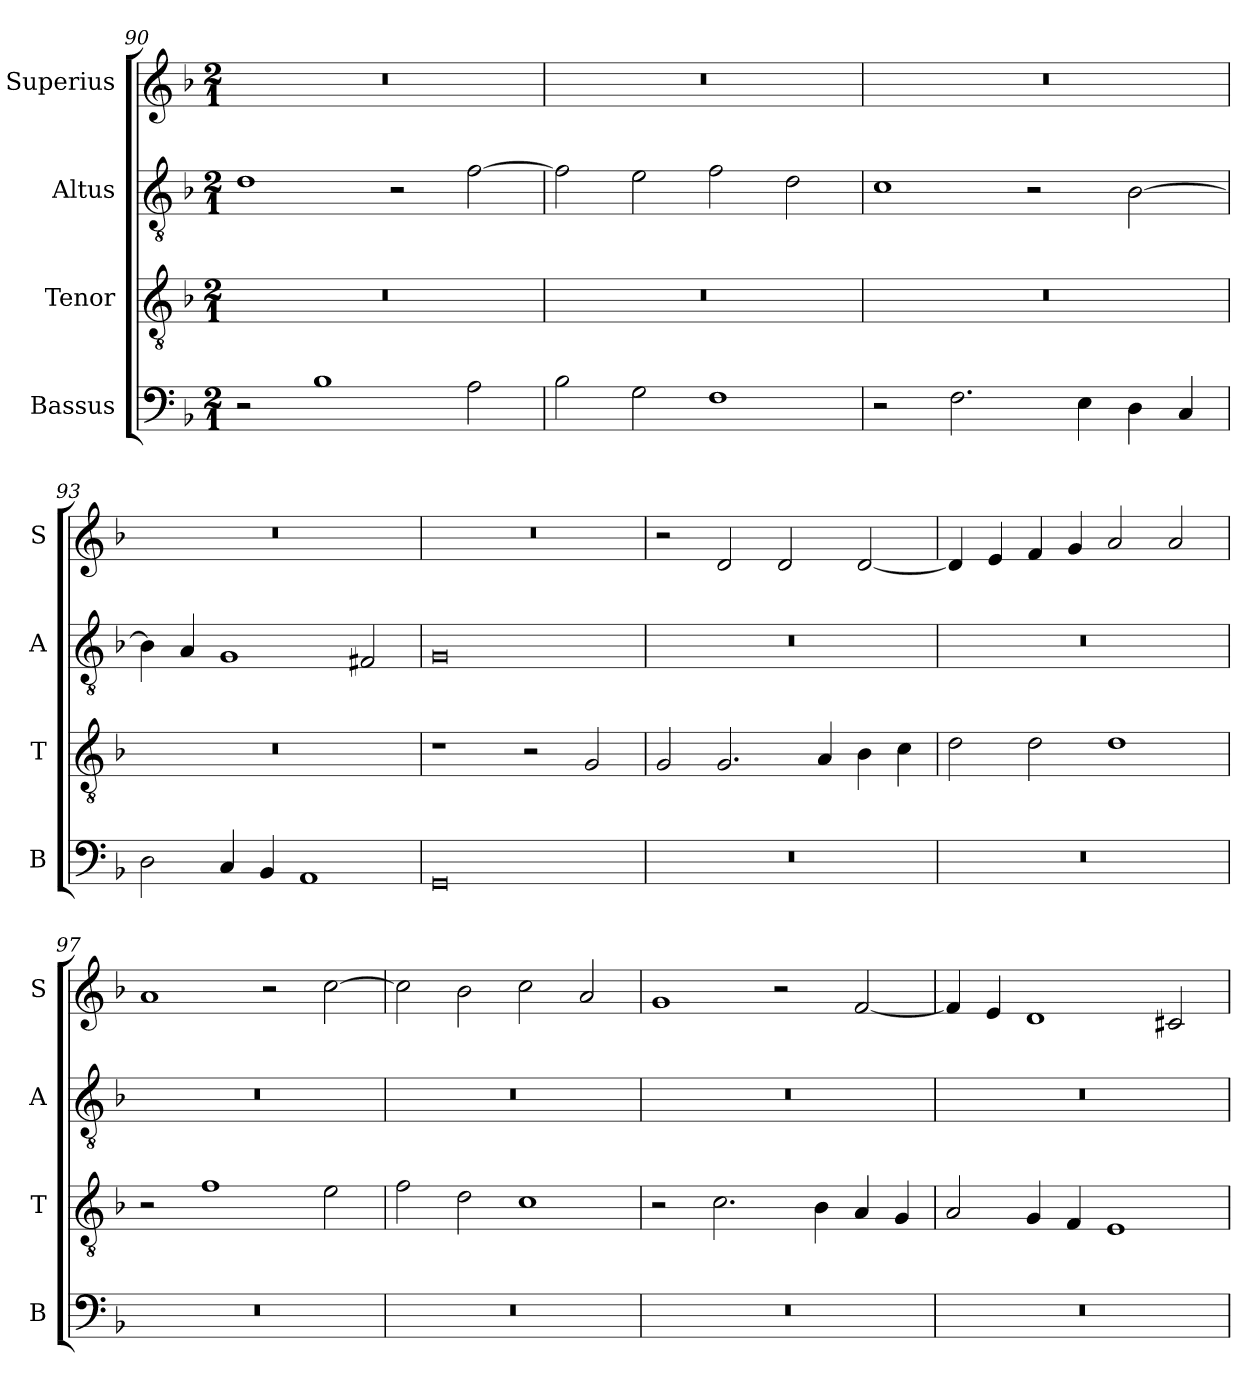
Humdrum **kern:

**kern	**kern	**kern	**kern
*part4	*part3	*part2	*part1
*staff4	*staff3	*staff2	*staff1
*I"Bassus	*I"Tenor	*I"Altus	*I"Superius
*I'B	*I'T	*I'A	*I'S
*clefF4	*clefGv2	*clefGv2	*clefG2
*k[b-]	*k[b-]	*k[b-]	*k[b-]
*M2/1	*M2/1	*M2/1	*M2/1
=90	=90	=90	=90
2r	0r	1d	0r
1B-	.	.	.
.	.	2r	.
2A	.	[2f	.
=91	=91	=91	=91
2B-	0r	2f]	0r
2G	.	2e	.
1F	.	2f	.
.	.	2d	.
=92	=92	=92	=92
2r	0r	1c	0r
2.F	.	.	.
.	.	2r	.
4E	.	.	.
4D	.	[2B-	.
4C	.	.	.
=93	=93	=93	=93
2D	0r	4B-]	0r
.	.	4A	.
4C	.	1G	.
4BB-	.	.	.
1AA	.	.	.
.	.	2F#X	.
=94	=94	=94	=94
0GG	1r	0G	0r
.	2r	.	.
.	2G	.	.
=95	=95	=95	=95
0r	2G	0r	2r
.	2.G	.	2d
.	.	.	2d
.	4A	.	.
.	4B-	.	[2d
.	4c	.	.
=96	=96	=96	=96
0r	2d	0r	4d]
.	.	.	4e
.	2d	.	4f
.	.	.	4g
.	1d	.	2a
.	.	.	2a
=97	=97	=97	=97
0r	2r	0r	1a
.	1f	.	.
.	.	.	2r
.	2e	.	[2cc
=98	=98	=98	=98
0r	2f	0r	2cc]
.	2d	.	2b-
.	1c	.	2cc
.	.	.	2a
=99	=99	=99	=99
0r	2r	0r	1g
.	2.c	.	.
.	.	.	2r
.	4B-	.	.
.	4A	.	[2f
.	4G	.	.
=100	=100	=100	=100
0r	2A	0r	4f]
.	.	.	4e
.	4G	.	1d
.	4F	.	.
.	1E	.	.
.	.	.	2c#X
=	=	=	=
*-	*-	*-	*-
